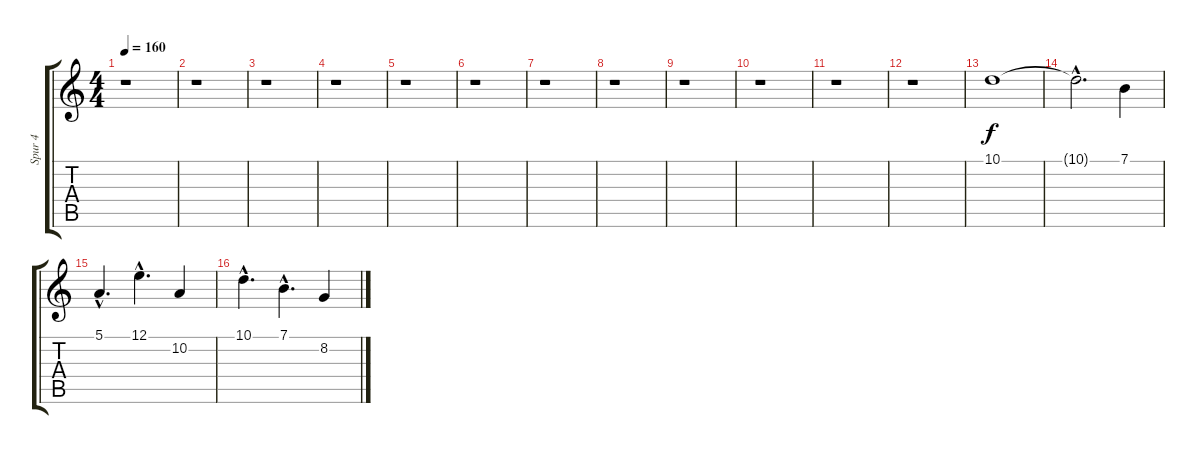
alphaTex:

\track ("Spur 4" "Spur 4") {instrument stringensemble1}
\staff {score tabs}
\tuning (E4 B3 G3 D3 A2 E2) {hide}
\ts (4 4)
\tempo 160
\clef g2
\ks c
r.1{dy f} |
r.1 |
r.1 |
r.1 |
r.1 |
r.1 |
r.1 |
r.1 |
r.1 |
r.1 |
r.1 |
r.1 |
10.1.1 |
10.1{hac t}.2{d} 7.1.4 |
5.1{hac}.4{d} 12.1{hac}.4{d} 10.2.4 |
10.1{hac}.4{d} 7.1{hac}.4{d} 8.2.4
